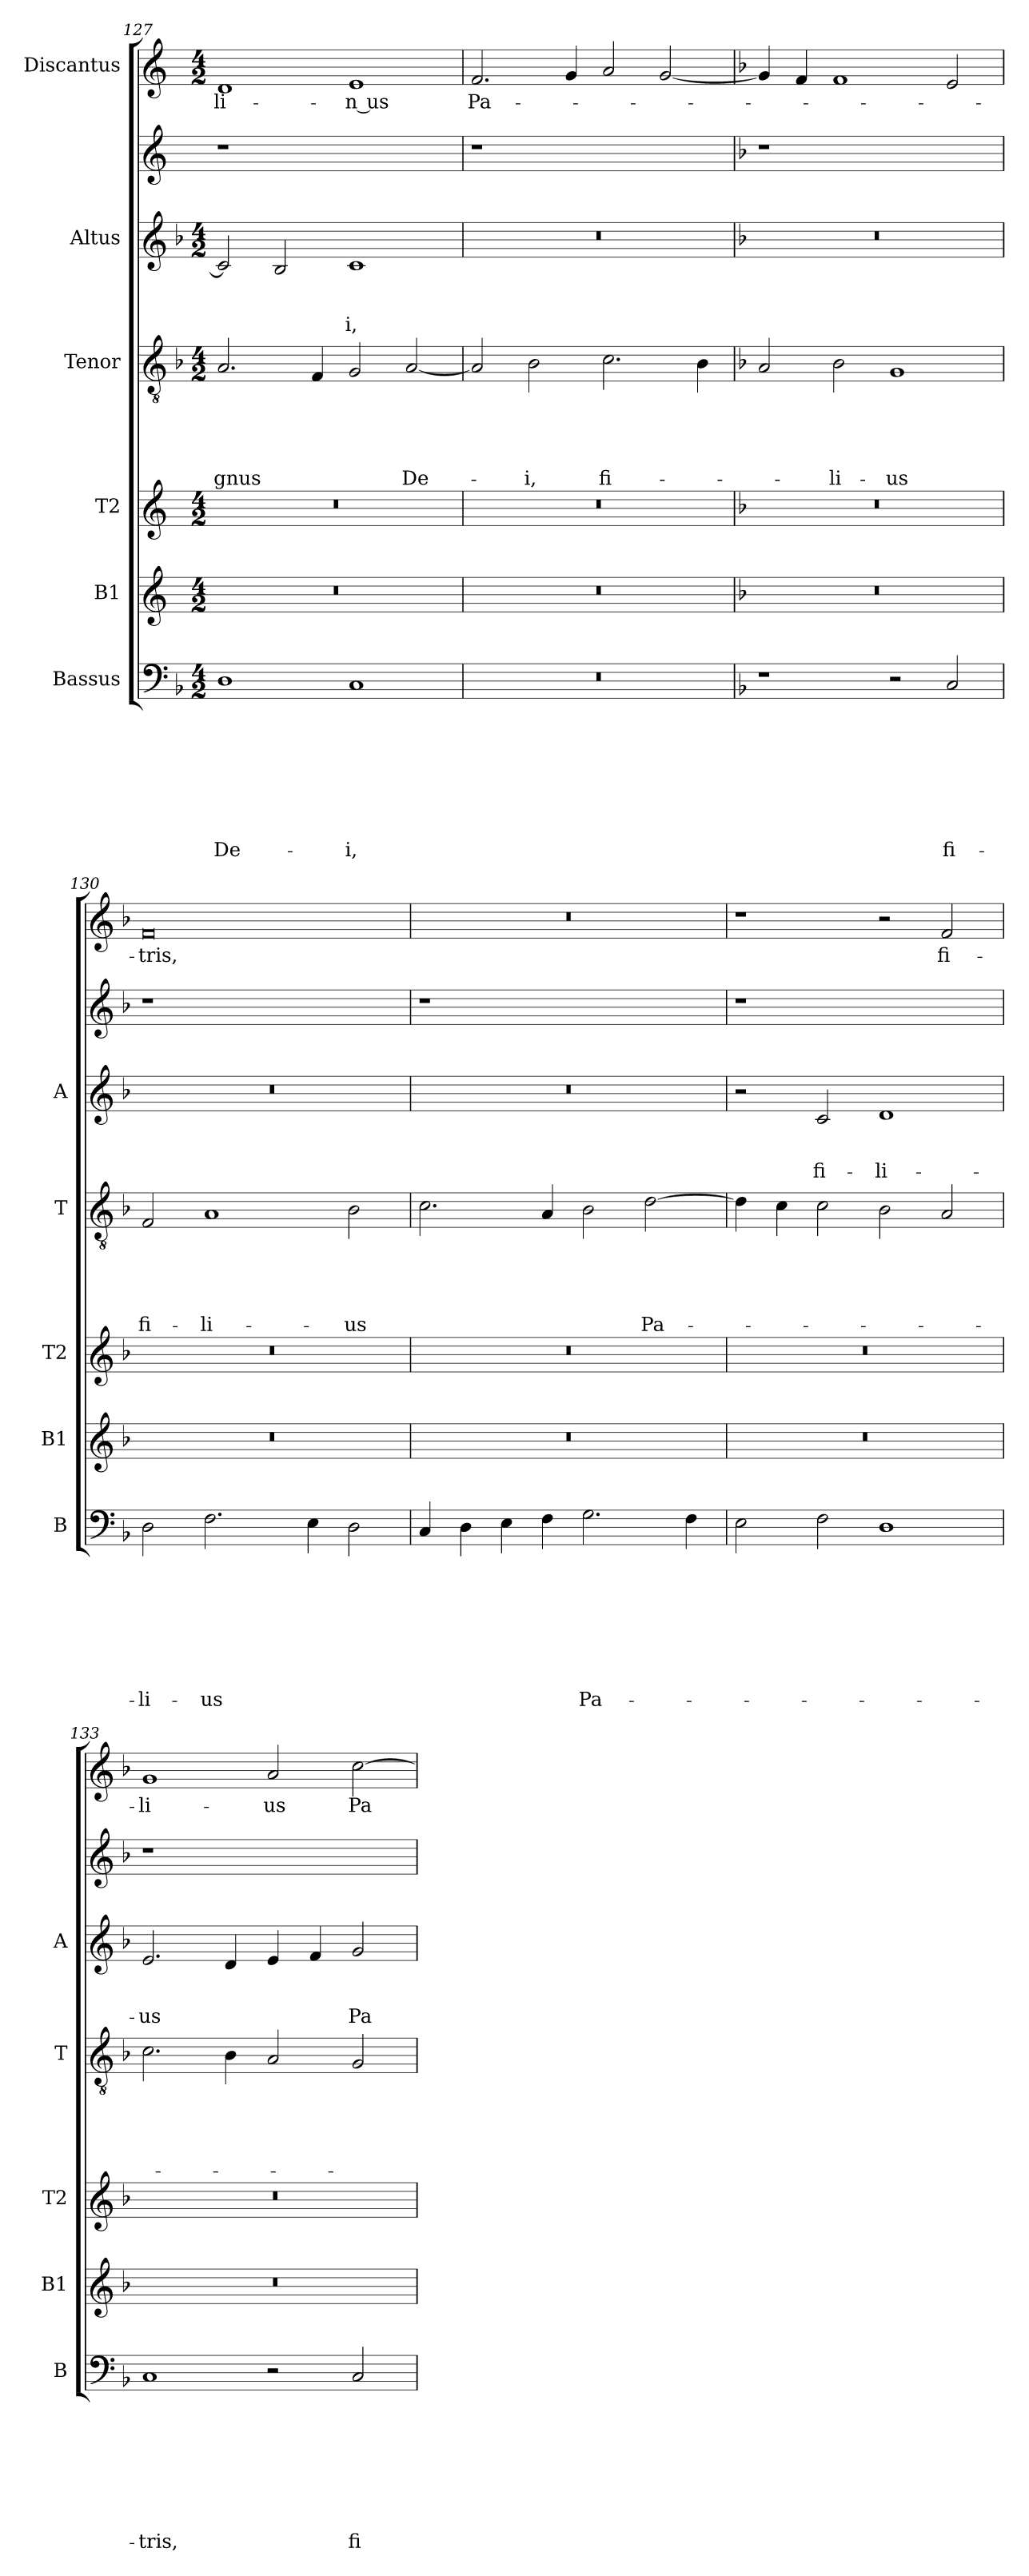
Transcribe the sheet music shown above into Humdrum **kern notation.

**kern	**text	**text	**text	**text	**text	**text	**text	**text	**kern	**kern	**kern	**text	**text	**text	**text	**text	**kern	**text	**text	**text	**kern	**kern	**text
*part7	*part7	*part7	*part7	*part7	*part7	*part7	*part7	*part7	*part6	*part5	*part4	*part4	*part4	*part4	*part4	*part4	*part3	*part3	*part3	*part3	*part2	*part1	*part1
*staff7	*staff7	*staff7	*staff7	*staff7	*staff7	*staff7	*staff7	*staff7	*staff6	*staff5	*staff4	*staff4	*staff4	*staff4	*staff4	*staff4	*staff3	*staff3	*staff3	*staff3	*staff2	*staff1	*staff1
*I"Bassus	*	*	*	*	*	*	*	*	*I"B1	*I"T2	*I"Tenor	*	*	*	*	*	*I"Altus	*	*	*	*	*I"Discantus	*
*I'B	*	*	*	*	*	*	*	*	*I'B1	*I'T2	*I'T	*	*	*	*	*	*I'A	*	*	*	*	*	*
*clefF4	*	*	*	*	*	*	*	*	*clefG2	*clefG2	*clefGv2	*	*	*	*	*	*clefG2	*	*	*	*clefG2	*clefG2	*
*k[b-]	*	*	*	*	*	*	*	*	*k[]	*k[]	*k[b-]	*	*	*	*	*	*k[b-]	*	*	*	*k[]	*k[]	*
*F:	*	*	*	*	*	*	*	*	*C:	*C:	*F:	*	*	*	*	*	*F:	*	*	*	*C:	*C:	*
*M4/2	*	*	*	*	*	*	*	*	*M4/2	*M4/2	*M4/2	*	*	*	*	*	*M4/2	*	*	*	*	*M4/2	*
=127	=127	=127	=127	=127	=127	=127	=127	=127	=127	=127	=127	=127	=127	=127	=127	=127	=127	=127	=127	=127	=127	=127	=127
!	!	!	!	!	!	!	!	!LO:LY:b	!	!	!	!	!	!	!	!LO:LY:b	!	!	!	!	!	!	!LO:LY:b
1D	.	.	.	.	.	.	.	De-	0r	0r	2.A/	.	.	.	.	-gnus	2c/]	.	.	.	1r	1d	-li-
.	.	.	.	.	.	.	.	.	.	.	.	.	.	.	.	.	2B-/	.	.	.	.	.	.
.	.	.	.	.	.	.	.	.	.	.	4F/	.	.	.	.	.	.	.	.	.	.	.	.
!	!	!	!	!	!	!	!	!LO:LY:b:rj	!	!	!	!	!	!	!	!	!	!	!	!LO:LY:b:rj	!	!	!LO:LY:b:rj
1C	.	.	.	.	.	.	.	-i,	.	.	2G/	.	.	.	.	.	1c	.	.	-i,	1ryy	1e	-n us
!	!	!	!	!	!	!	!	!	!	!	!	!	!	!	!	!LO:LY:b	!	!	!	!	!	!	!
.	.	.	.	.	.	.	.	.	.	.	[<2A/	.	.	.	.	De-	.	.	.	.	.	.	.
=128	=128	=128	=128	=128	=128	=128	=128	=128	=128	=128	=128	=128	=128	=128	=128	=128	=128	=128	=128	=128	=128	=128	=128
!LO:N:vis=1	!	!	!	!	!	!	!	!	!	!	!	!	!	!	!	!	!LO:N:vis=1	!	!	!	!	!	!LO:LY:b
0r	.	.	.	.	.	.	.	.	0r	0r	2A/]	.	.	.	.	.	0r	.	.	.	1r	2.f/	Pa-
!	!	!	!	!	!	!	!	!	!	!	!	!	!	!	!	!LO:LY:b	!	!	!	!	!	!	!
.	.	.	.	.	.	.	.	.	.	.	2B-\	.	.	.	.	-i,	.	.	.	.	.	.	.
.	.	.	.	.	.	.	.	.	.	.	.	.	.	.	.	.	.	.	.	.	.	4g/	.
!	!	!	!	!	!	!	!	!	!	!	!	!	!	!	!	!LO:LY:b	!	!	!	!	!	!	!
.	.	.	.	.	.	.	.	.	.	.	2.c\	.	.	.	.	fi-	.	.	.	.	1ryy	2a/	.
.	.	.	.	.	.	.	.	.	.	.	.	.	.	.	.	.	.	.	.	.	.	[>2g/	.
.	.	.	.	.	.	.	.	.	.	.	4B-\	.	.	.	.	.	.	.	.	.	.	.	.
!!LO:PB:g=z
=129	=129	=129	=129	=129	=129	=129	=129	=129	=129	=129	=129	=129	=129	=129	=129	=129	=129	=129	=129	=129	=129	=129	=129
*	*	*	*	*	*	*	*	*	*k[b-]	*k[b-]	*	*	*	*	*	*	*	*	*	*	*k[b-]	*k[b-]	*
*	*	*	*	*	*	*	*	*	*F:	*F:	*	*	*	*	*	*	*	*	*	*	*F:	*F:	*
!	!	!	!	!	!	!	!	!	!	!	!	!	!	!	!	!	!LO:N:vis=1	!	!	!	!	!	!
1r	.	.	.	.	.	.	.	.	0r	0r	2A/	.	.	.	.	.	0r	.	.	.	1r	4g/]	.
.	.	.	.	.	.	.	.	.	.	.	.	.	.	.	.	.	.	.	.	.	.	4f/	.
!	!	!	!	!	!	!	!	!	!	!	!	!	!	!	!	!LO:LY:b	!	!	!	!	!	!	!
.	.	.	.	.	.	.	.	.	.	.	2B-\	.	.	.	.	-li-	.	.	.	.	.	1f	.
!	!	!	!	!	!	!	!	!	!	!	!	!	!	!	!	!LO:LY:b	!	!	!	!	!	!	!
2r	.	.	.	.	.	.	.	.	.	.	1G	.	.	.	.	-us	.	.	.	.	1ryy	.	.
!	!	!	!	!	!	!	!	!LO:LY:b	!	!	!	!	!	!	!	!	!	!	!	!	!	!	!
2C/	.	.	.	.	.	.	.	fi-	.	.	.	.	.	.	.	.	.	.	.	.	.	2e/	.
=130	=130	=130	=130	=130	=130	=130	=130	=130	=130	=130	=130	=130	=130	=130	=130	=130	=130	=130	=130	=130	=130	=130	=130
!	!	!	!	!	!	!	!	!LO:LY:b	!	!	!	!	!	!	!	!LO:LY:b	!LO:N:vis=1	!	!	!	!	!	!LO:LY:b
2D\	.	.	.	.	.	.	.	-li-	0r	0r	2F/	.	.	.	.	fi-	0r	.	.	.	1r	0f	-tris,
!	!	!	!	!	!	!	!	!LO:LY:b	!	!	!	!	!	!	!	!LO:LY:b	!	!	!	!	!	!	!
2.F\	.	.	.	.	.	.	.	-us	.	.	1A	.	.	.	.	-li-	.	.	.	.	.	.	.
.	.	.	.	.	.	.	.	.	.	.	.	.	.	.	.	.	.	.	.	.	1ryy	.	.
4E\	.	.	.	.	.	.	.	.	.	.	.	.	.	.	.	.	.	.	.	.	.	.	.
!	!	!	!	!	!	!	!	!	!	!	!	!	!	!	!	!LO:LY:b	!	!	!	!	!	!	!
2D\	.	.	.	.	.	.	.	.	.	.	2B-\	.	.	.	.	-us	.	.	.	.	.	.	.
=131	=131	=131	=131	=131	=131	=131	=131	=131	=131	=131	=131	=131	=131	=131	=131	=131	=131	=131	=131	=131	=131	=131	=131
!	!	!	!	!	!	!	!	!	!	!	!	!	!	!	!	!	!LO:N:vis=1	!	!	!	!	!LO:N:vis=1	!
4C/	.	.	.	.	.	.	.	.	0r	0r	2.c\	.	.	.	.	.	0r	.	.	.	1r	0r	.
4D\	.	.	.	.	.	.	.	.	.	.	.	.	.	.	.	.	.	.	.	.	.	.	.
4E\	.	.	.	.	.	.	.	.	.	.	.	.	.	.	.	.	.	.	.	.	.	.	.
4F\	.	.	.	.	.	.	.	.	.	.	4A/	.	.	.	.	.	.	.	.	.	.	.	.
!	!	!	!	!	!	!	!	!LO:LY:b	!	!	!	!	!	!	!	!	!	!	!	!	!	!	!
2.G\	.	.	.	.	.	.	.	Pa-	.	.	2B-\	.	.	.	.	.	.	.	.	.	1ryy	.	.
!	!	!	!	!	!	!	!	!	!	!	!	!	!	!	!	!LO:LY:b	!	!	!	!	!	!	!
.	.	.	.	.	.	.	.	.	.	.	[>2d\	.	.	.	.	Pa-	.	.	.	.	.	.	.
4F\	.	.	.	.	.	.	.	.	.	.	.	.	.	.	.	.	.	.	.	.	.	.	.
=132	=132	=132	=132	=132	=132	=132	=132	=132	=132	=132	=132	=132	=132	=132	=132	=132	=132	=132	=132	=132	=132	=132	=132
2E\	.	.	.	.	.	.	.	.	0r	0r	4d\]	.	.	.	.	.	2r	.	.	.	1r	1r	.
.	.	.	.	.	.	.	.	.	.	.	4c\	.	.	.	.	.	.	.	.	.	.	.	.
!	!	!	!	!	!	!	!	!	!	!	!	!	!	!	!	!	!	!	!	!LO:LY:b	!	!	!
2F\	.	.	.	.	.	.	.	.	.	.	2c\	.	.	.	.	.	2c/	.	.	fi-	.	.	.
!	!	!	!	!	!	!	!	!	!	!	!	!	!	!	!	!	!	!	!	!LO:LY:b	!	!	!
1D	.	.	.	.	.	.	.	.	.	.	2B-\	.	.	.	.	.	1d	.	.	-li-	1ryy	2r	.
!	!	!	!	!	!	!	!	!	!	!	!	!	!	!	!	!	!	!	!	!	!	!	!LO:LY:b
.	.	.	.	.	.	.	.	.	.	.	2A/	.	.	.	.	.	.	.	.	.	.	2f/	fi-
=133	=133	=133	=133	=133	=133	=133	=133	=133	=133	=133	=133	=133	=133	=133	=133	=133	=133	=133	=133	=133	=133	=133	=133
!	!	!	!	!	!	!	!	!LO:LY:b	!	!	!	!	!	!	!	!	!	!	!	!LO:LY:b	!	!	!LO:LY:b
1C	.	.	.	.	.	.	.	-tris,	0r	0r	2.c\	.	.	.	.	.	2.e/	.	.	-us	1r	1g	-li-
.	.	.	.	.	.	.	.	.	.	.	4B-\	.	.	.	.	.	4d/	.	.	.	.	.	.
!	!	!	!	!	!	!	!	!	!	!	!	!	!	!	!	!	!	!	!	!	!	!	!LO:LY:b
2r	.	.	.	.	.	.	.	.	.	.	2A/	.	.	.	.	.	4e/	.	.	.	1ryy	2a/	-us
.	.	.	.	.	.	.	.	.	.	.	.	.	.	.	.	.	4f/	.	.	.	.	.	.
!	!	!	!	!	!	!	!	!LO:LY:b	!	!	!	!	!	!	!	!	!	!	!	!LO:LY:b	!	!	!LO:LY:b
2C/	.	.	.	.	.	.	.	fi-	.	.	2G/	.	.	.	.	.	2g/	.	.	Pa-	.	[>2cc\	Pa-
=	=	=	=	=	=	=	=	=	=	=	=	=	=	=	=	=	=	=	=	=	=	=	=
*-	*-	*-	*-	*-	*-	*-	*-	*-	*-	*-	*-	*-	*-	*-	*-	*-	*-	*-	*-	*-	*-	*-	*-
